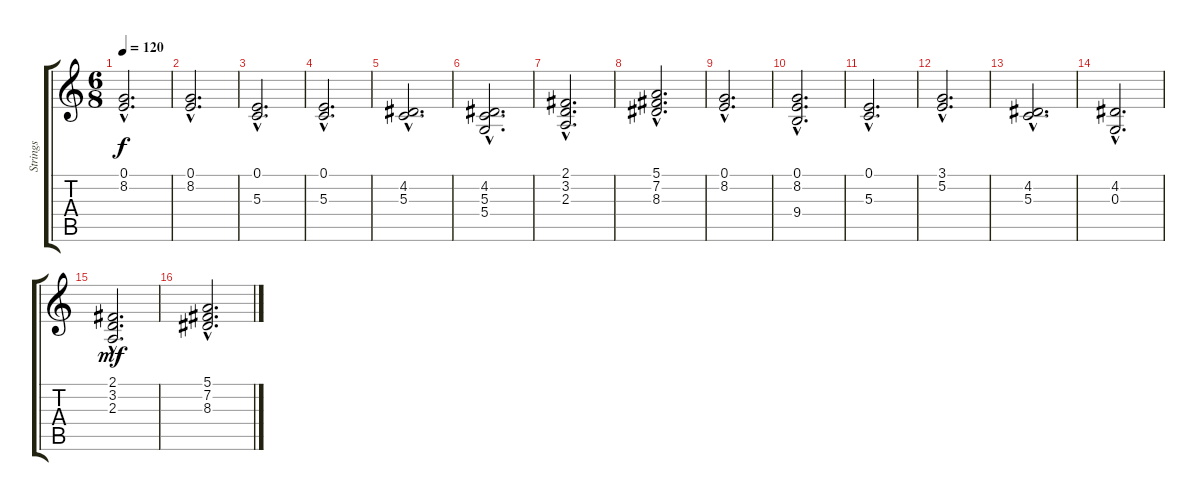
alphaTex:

\track ("Strings" "Strings") {instrument stringensemble2}
\staff {score tabs}
\tuning (E4 B3 G3 D3 A2 E2) {hide}
\ts (6 8)
\tempo 120
\clef g2
\ks c
(0.1{hac} 8.2{hac}).2{d dy f} |
(0.1{hac} 8.2{hac}).2{d} |
(0.1{hac} 5.3{hac}).2{d} |
(0.1{hac} 5.3{hac}).2{d} |
(4.2{hac} 5.3{hac}).2{d} |
(4.2{hac} 5.3{hac} 5.4{hac}).2{d} |
(2.1{hac} 3.2{hac} 2.3{hac}).2{d} |
(5.1{hac} 7.2{hac} 8.3{hac}).2{d} |
(0.1{hac} 8.2{hac}).2{d} |
(0.1{hac} 8.2{hac} 9.4{hac}).2{d} |
(0.1{hac} 5.3{hac}).2{d} |
(3.1{hac} 5.2{hac}).2{d} |
(4.2{hac} 5.3{hac}).2{d} |
(4.2{hac} 0.3{hac}).2{d} |
(2.1{hac} 3.2{hac} 2.3{hac}).2{d dy mf} |
(5.1{hac} 7.2{hac} 8.3{hac}).2{d}
